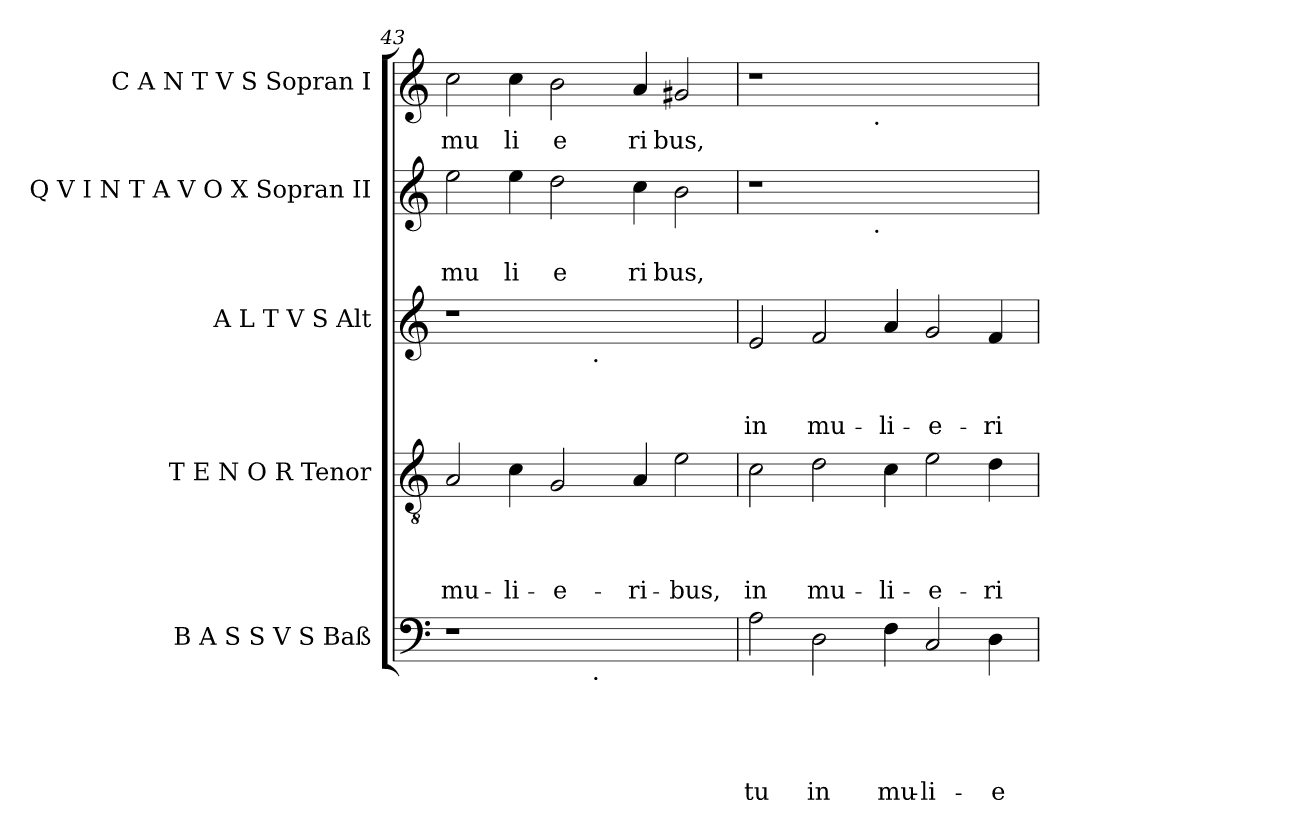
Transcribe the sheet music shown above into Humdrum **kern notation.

**kern	**text	**text	**text	**text	**text	**kern	**text	**text	**text	**text	**kern	**text	**text	**text	**kern	**text	**text	**kern	**text
*part5	*part5	*part5	*part5	*part5	*part5	*part4	*part4	*part4	*part4	*part4	*part3	*part3	*part3	*part3	*part2	*part2	*part2	*part1	*part1
*staff5	*staff5	*staff5	*staff5	*staff5	*staff5	*staff4	*staff4	*staff4	*staff4	*staff4	*staff3	*staff3	*staff3	*staff3	*staff2	*staff2	*staff2	*staff1	*staff1
*I"B A S S V S Baß	*	*	*	*	*	*I"T E N O R Tenor	*	*	*	*	*I"A L T V S Alt	*	*	*	*I"Q V I N T A V O X Sopran II	*	*	*I"C A N T V S Sopran I	*
*clefF4	*	*	*	*	*	*clefGv2	*	*	*	*	*clefG2	*	*	*	*clefG2	*	*	*clefG2	*
*k[]	*	*	*	*	*	*k[]	*	*	*	*	*k[]	*	*	*	*k[]	*	*	*k[]	*
*C:	*	*	*	*	*	*C:	*	*	*	*	*C:	*	*	*	*C:	*	*	*C:	*
=43	=43	=43	=43	=43	=43	=43	=43	=43	=43	=43	=43	=43	=43	=43	=43	=43	=43	=43	=43
!	!	!	!	!	!	!	!	!	!	!LO:LY:b	!	!	!	!	!	!	!LO:LY:b	!	!LO:LY:b
1r	.	.	.	.	.	2A/	.	.	.	mu-	1r	.	.	.	2ee\	.	mu	2cc\	mu
!	!	!	!	!	!	!	!	!	!	!LO:LY:b	!	!	!	!	!	!	!LO:LY:b	!	!LO:LY:b
.	.	.	.	.	.	4c\	.	.	.	-li-	.	.	.	.	4ee\	.	li	4cc\	li
!	!	!	!	!	!	!	!	!	!	!LO:LY:b	!	!	!	!	!	!	!LO:LY:b	!	!LO:LY:b
.	.	.	.	.	.	2G/	.	.	.	-e-	.	.	.	.	2dd\	.	e	2b\	e
!	!	!	!	!	!	!	!	!	!	!	!LO:TX:b:t=.	!	!	!	!	!	!	!	!
!LO:TX:b:t=.	!	!	!	!	!	!	!	!	!	!	!	!	!	!	!	!	!	!	!
1ryy	.	.	.	.	.	.	.	.	.	.	1ryy	.	.	.	.	.	.	.	.
!	!	!	!	!	!	!	!	!	!	!LO:LY:b	!	!	!	!	!	!	!LO:LY:b	!	!LO:LY:b
.	.	.	.	.	.	4A/	.	.	.	-ri-	.	.	.	.	4cc\	.	ri	4a/	ri
!	!	!	!	!	!	!	!	!	!	!LO:LY:b	!	!	!	!	!	!	!LO:LY:b	!	!LO:LY:b
.	.	.	.	.	.	2e\	.	.	.	-bus,	.	.	.	.	2b\	.	bus,	2g#X/	bus,
!!LO:PB:g=z
=44	=44	=44	=44	=44	=44	=44	=44	=44	=44	=44	=44	=44	=44	=44	=44	=44	=44	=44	=44
!	!	!	!	!	!LO:LY:b	!	!	!	!	!LO:LY:b	!	!	!	!LO:LY:b	!	!	!	!	!
*	*	*	*	*	*	*	*	*	*	*	*	*	*	*	*^	*	*	*^	*
2A\	.	.	.	.	tu	2c\	.	.	.	in	2e/	.	.	in	1r	2ryy	.	.	1r	2ryy	.
!	!	!	!	!	!LO:LY:b	!	!	!	!	!LO:LY:b	!	!	!	!LO:LY:b	!	!	!	!	!	!	!
2D\	.	.	.	.	in	2d\	.	.	.	mu-	2f/	.	.	mu-	.	4...ryy	.	.	.	4...ryy	.
!	!	!	!	!	!	!	!	!	!	!	!	!	!	!	!	!	!	!	!	!LO:TX:b:t=.	!
!	!	!	!	!	!	!	!	!	!	!	!	!	!	!	!	!LO:TX:b:t=.	!	!	!	!	!
.	.	.	.	.	.	.	.	.	.	.	.	.	.	.	.	1ryy	.	.	.	1ryy	.
!	!	!	!	!	!LO:LY:b	!	!	!	!	!LO:LY:b	!	!	!	!LO:LY:b	!	!	!	!	!	!	!
4F\	.	.	.	.	mu-	4c\	.	.	.	-li-	4a/	.	.	-li-	1ryy	.	.	.	1ryy	.	.
!	!	!	!	!	!LO:LY:b	!	!	!	!	!LO:LY:b	!	!	!	!LO:LY:b	!	!	!	!	!	!	!
2C/	.	.	.	.	-li-	2e\	.	.	.	-e-	2g/	.	.	-e-	.	.	.	.	.	.	.
!	!	!	!	!	!LO:LY:b	!	!	!	!	!LO:LY:b	!	!	!	!LO:LY:b	!	!	!	!	!	!	!
4D\	.	.	.	.	-e-	4d\	.	.	.	-ri-	4f/	.	.	-ri-	.	.	.	.	.	.	.
.	.	.	.	.	.	.	.	.	.	.	.	.	.	.	.	32ryy	.	.	.	32ryy	.
*	*	*	*	*	*	*	*	*	*	*	*	*	*	*	*v	*v	*	*	*	*	*
*	*	*	*	*	*	*	*	*	*	*	*	*	*	*	*	*	*	*v	*v	*
=	=	=	=	=	=	=	=	=	=	=	=	=	=	=	=	=	=	=	=
*-	*-	*-	*-	*-	*-	*-	*-	*-	*-	*-	*-	*-	*-	*-	*-	*-	*-	*-	*-
